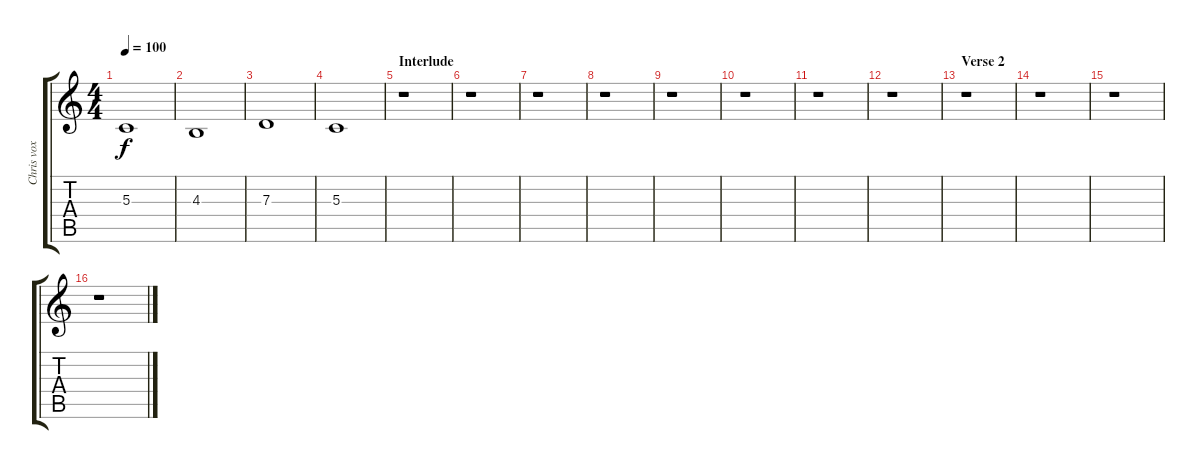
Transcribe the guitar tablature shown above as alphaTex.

\track ("Chris vox" "Chris vox") {instrument choiraahs}
\staff {score tabs}
\tuning (E4 B3 G3 D3 A2 E2) {hide}
\ts (4 4)
\tempo 100
\clef g2
\ks c
5.3.1{dy f} |
4.3.1 |
7.3.1 |
5.3.1 |
\section ("" "Interlude")
r.1 |
r.1 |
r.1 |
r.1 |
r.1 |
r.1 |
r.1 |
r.1 |
\section ("" "Verse 2")
r.1 |
r.1 |
r.1 |
r.1
